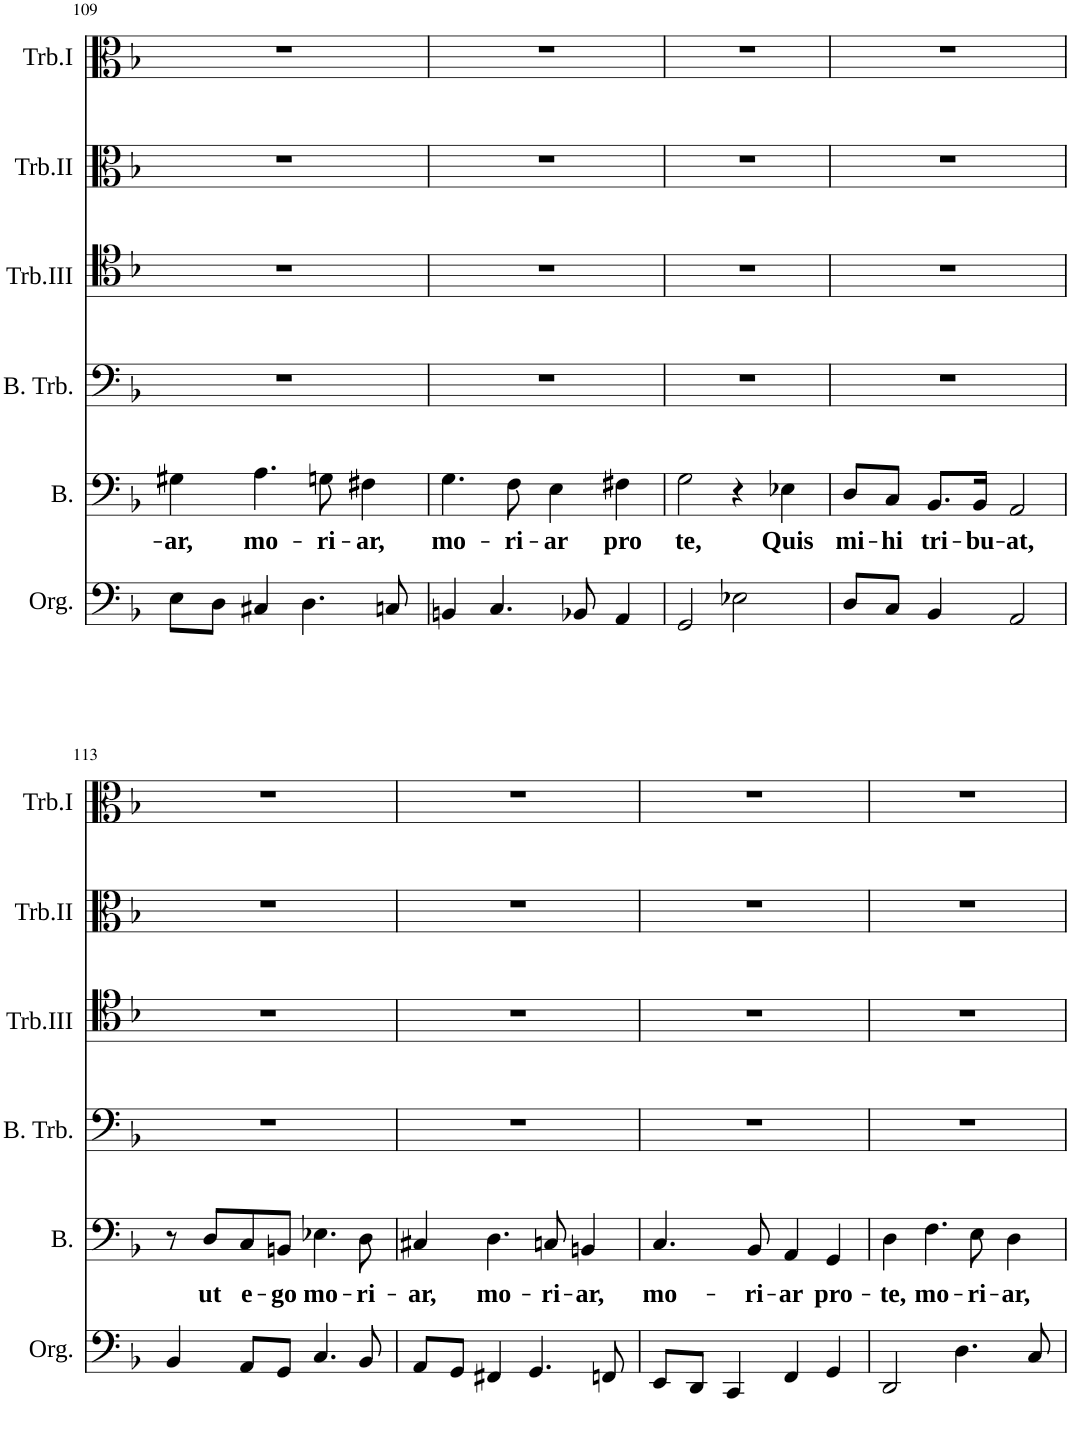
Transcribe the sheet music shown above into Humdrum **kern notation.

**kern	**kern	**text	**kern	**kern	**kern	**kern
*part6	*part5	*part5	*part4	*part3	*part2	*part1
*staff6	*staff5	*staff5	*staff4	*staff3	*staff2	*staff1
*I"Organ	*I"Bass	*	*I"Bass Trombone	*I"Trombone III	*I"Trombone II	*I"Trombone I
*I'Org.	*I'B.	*	*I'B. Trb.	*I'Trb.III	*I'Trb.II	*I'Trb.I
!!LO:PB:g=z
*clefF4	*clefF4	*	*clefF4	*clefC4	*clefC3	*clefC3
*k[b-]	*k[b-]	*	*k[b-]	*k[b-]	*k[b-]	*k[b-]
*M4/4	*M4/4	*	*M4/4	*M4/4	*M4/4	*M4/4
*met(c)	*met(c)	*	*met(c)	*met(c)	*met(c)	*met(c)
=109	=109	=109	=109	=109	=109	=109
!	!	!LO:LY:b	!	!	!	!
8E\L	4G#X\	-ar,	1r	1r	1r	1r
8D\J	.	.	.	.	.	.
!	!	!LO:LY:b	!	!	!	!
4C#X/	4.A\	mo-	.	.	.	.
4.D\	.	.	.	.	.	.
!	!	!LO:LY:b	!	!	!	!
.	8Gn\	-ri-	.	.	.	.
!	!	!LO:LY:b	!	!	!	!
.	4F#X\	-ar,	.	.	.	.
8Cn/	.	.	.	.	.	.
=110	=110	=110	=110	=110	=110	=110
!	!	!LO:LY:b	!	!	!	!
4BBn/	4.G\	mo-	1r	1r	1r	1r
4.C/	.	.	.	.	.	.
!	!	!LO:LY:b	!	!	!	!
.	8F\	-ri-	.	.	.	.
!	!	!LO:LY:b	!	!	!	!
.	4E\	-ar	.	.	.	.
8BB-X/	.	.	.	.	.	.
!	!	!LO:LY:b	!	!	!	!
4AA/	4F#X\	pro	.	.	.	.
=111	=111	=111	=111	=111	=111	=111
!	!	!LO:LY:b	!	!	!	!
2GG/	2G\	te,	1r	1r	1r	1r
2E-X\	4r	.	.	.	.	.
!	!	!LO:LY:b	!	!	!	!
.	4E-X\	Quis	.	.	.	.
=112	=112	=112	=112	=112	=112	=112
!	!	!LO:LY:b	!	!	!	!
8D/L	8D/L	mi-	1r	1r	1r	1r
!	!	!LO:LY:b	!	!	!	!
8C/J	8C/J	-hi	.	.	.	.
!	!	!LO:LY:b	!	!	!	!
4BB-/	8.BB-/L	tri-	.	.	.	.
!	!	!LO:LY:b	!	!	!	!
.	16BB-/Jk	-bu-	.	.	.	.
!	!	!LO:LY:b	!	!	!	!
2AA/	2AA/	-at,	.	.	.	.
!!LO:LB:g=z
=113	=113	=113	=113	=113	=113	=113
4BB-/	8r	.	1r	1r	1r	1r
!	!	!LO:LY:b	!	!	!	!
.	8D/L	ut	.	.	.	.
!	!	!LO:LY:b	!	!	!	!
8AA/L	8C/	e-	.	.	.	.
!	!	!LO:LY:b	!	!	!	!
8GG/J	8BBn/J	-go	.	.	.	.
!	!	!LO:LY:b	!	!	!	!
4.C/	4.E-X\	mo-	.	.	.	.
!	!	!LO:LY:b	!	!	!	!
8BB-/	8D\	-ri-	.	.	.	.
=114	=114	=114	=114	=114	=114	=114
!	!	!LO:LY:b	!	!	!	!
8AA/L	4C#X/	-ar,	1r	1r	1r	1r
8GG/J	.	.	.	.	.	.
!	!	!LO:LY:b	!	!	!	!
4FF#X/	4.D\	mo-	.	.	.	.
4.GG/	.	.	.	.	.	.
!	!	!LO:LY:b	!	!	!	!
.	8Cn/	-ri-	.	.	.	.
!	!	!LO:LY:b	!	!	!	!
.	4BBn/	-ar,	.	.	.	.
8FFn/	.	.	.	.	.	.
=115	=115	=115	=115	=115	=115	=115
!	!	!LO:LY:b	!	!	!	!
8EE/L	4.C/	mo-	1r	1r	1r	1r
8DD/J	.	.	.	.	.	.
4CC/	.	.	.	.	.	.
!	!	!LO:LY:b	!	!	!	!
.	8BB-/	-ri-	.	.	.	.
!	!	!LO:LY:b	!	!	!	!
4FF/	4AA/	-ar	.	.	.	.
!	!	!LO:LY:b	!	!	!	!
4GG/	4GG/	pro-	.	.	.	.
=116	=116	=116	=116	=116	=116	=116
!	!	!LO:LY:b	!	!	!	!
2DD/	4D\	-te,	1r	1r	1r	1r
!	!	!LO:LY:b	!	!	!	!
.	4.F\	mo-	.	.	.	.
4.D\	.	.	.	.	.	.
!	!	!LO:LY:b	!	!	!	!
.	8E\	-ri-	.	.	.	.
!	!	!LO:LY:b	!	!	!	!
.	4D\	-ar,	.	.	.	.
8C/	.	.	.	.	.	.
=	=	=	=	=	=	=
*-	*-	*-	*-	*-	*-	*-
